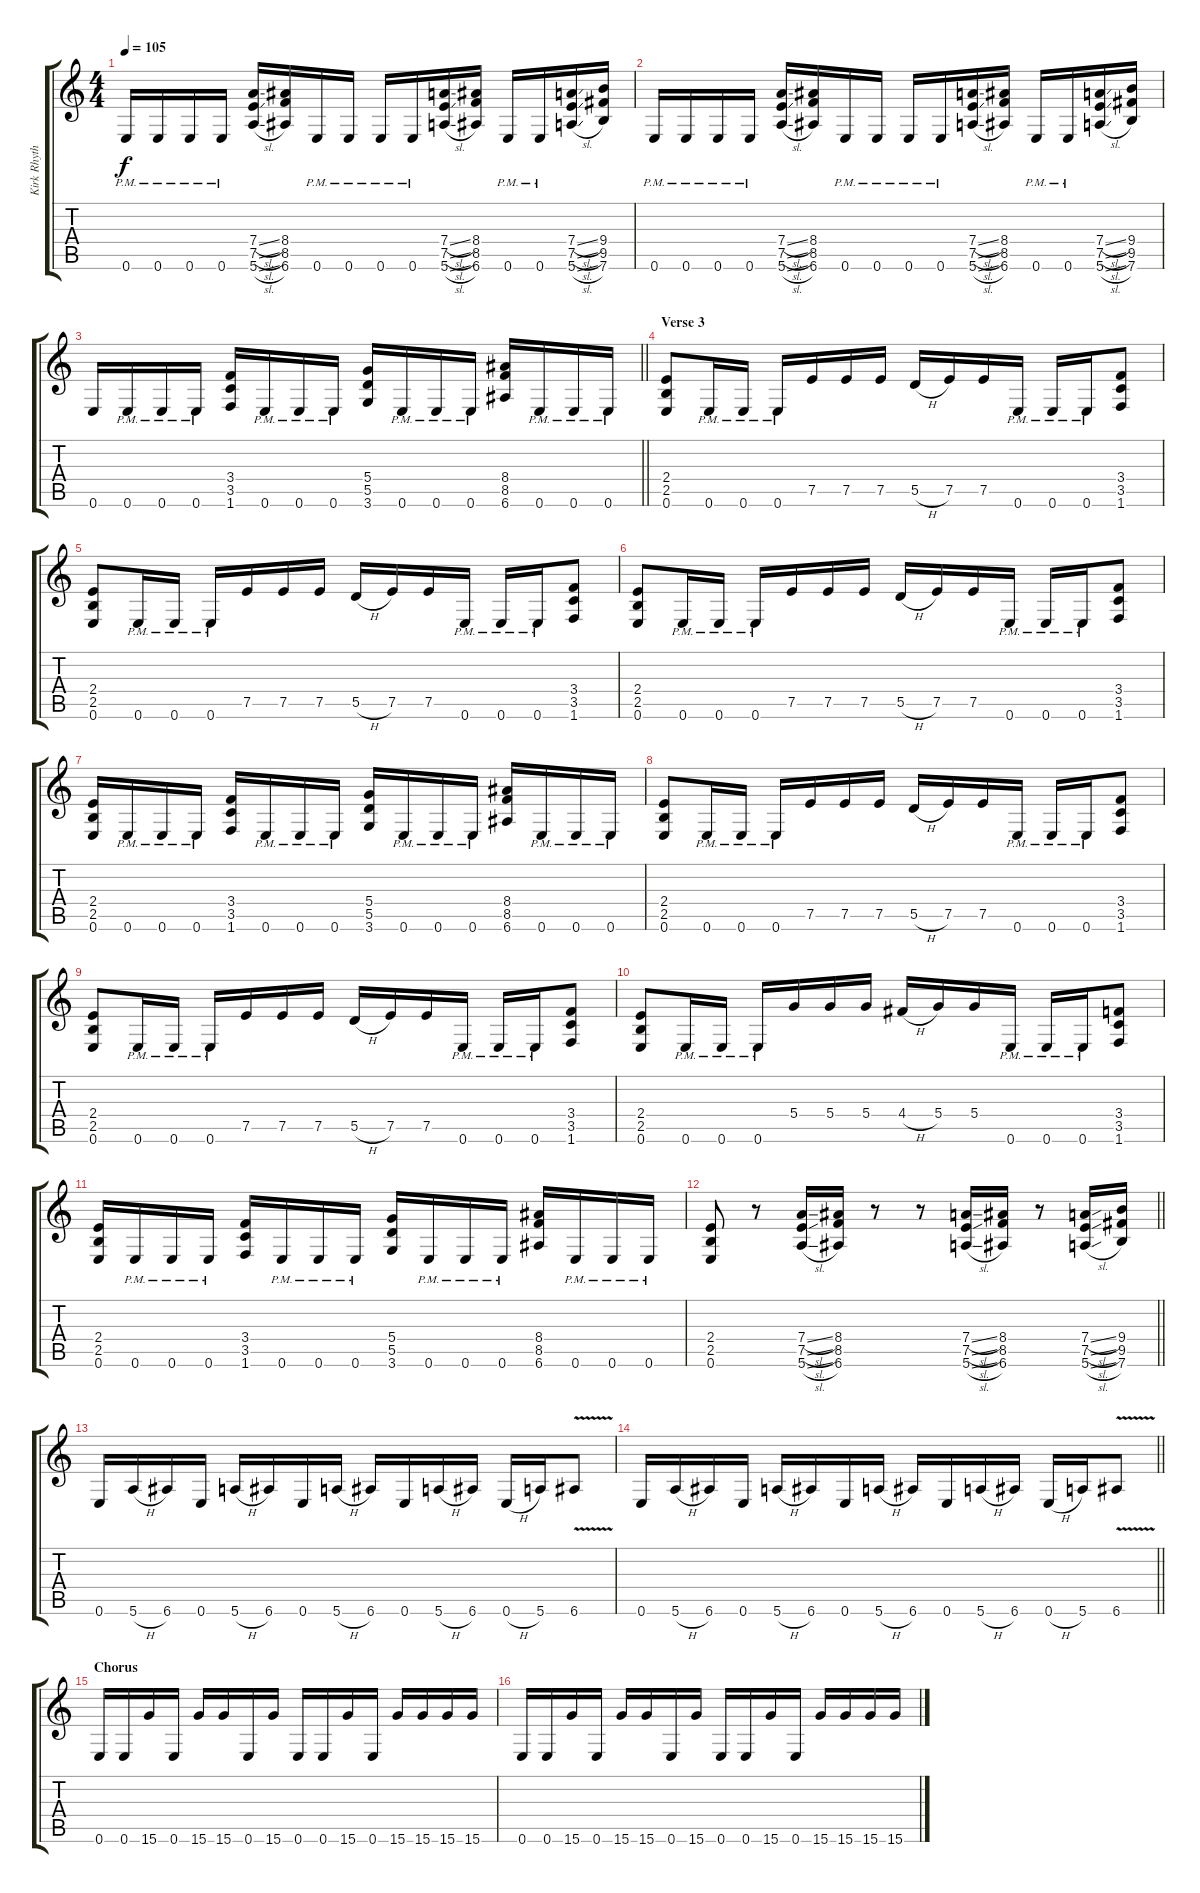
\track ("Kirk Rhythm" "Kirk Rhyth") {instrument distortionguitar}
\staff {score tabs}
\tuning (E4 B3 G3 D3 A2 E2) {hide}
\ts (4 4)
\tempo 105
\clef g2
\ks c
0.6{pm}.16{dy f} 0.6{pm}.16 0.6{pm}.16 0.6{pm}.16 (7.4{sl} 7.5{sl} 5.6{sl}).16 (8.4 8.5 6.6).16 0.6{pm}.16 0.6{pm}.16 0.6{pm}.16 0.6{pm}.16 (7.4{sl} 7.5{sl} 5.6{sl}).16 (8.4 8.5 6.6).16 0.6{pm}.16 0.6{pm}.16 (7.4{sl} 7.5{sl} 5.6{sl}).16 (9.4 9.5 7.6).16 |
0.6{pm}.16 0.6{pm}.16 0.6{pm}.16 0.6{pm}.16 (7.4{sl} 7.5{sl} 5.6{sl}).16 (8.4 8.5 6.6).16 0.6{pm}.16 0.6{pm}.16 0.6{pm}.16 0.6{pm}.16 (7.4{sl} 7.5{sl} 5.6{sl}).16 (8.4 8.5 6.6).16 0.6{pm}.16 0.6{pm}.16 (7.4{sl} 7.5{sl} 5.6{sl}).16 (9.4 9.5 7.6).16 |
\barLineRight lightlight
0.6.16 0.6{pm}.16 0.6{pm}.16 0.6{pm}.16 (3.4 3.5 1.6).16 0.6{pm}.16 0.6{pm}.16 0.6{pm}.16 (5.4 5.5 3.6).16 0.6{pm}.16 0.6{pm}.16 0.6{pm}.16 (8.4 8.5 6.6).16 0.6{pm}.16 0.6{pm}.16 0.6{pm}.16 |
\section ("" "Verse 3")
(2.4 2.5 0.6).8 0.6{pm}.16 0.6{pm}.16 0.6{pm}.16 7.5.16 7.5.16 7.5.16 5.5{h}.16 7.5.16 7.5.16 0.6{pm}.16 0.6{pm}.16 0.6{pm}.16 (3.4 3.5 1.6).8 |
(2.4 2.5 0.6).8 0.6{pm}.16 0.6{pm}.16 0.6{pm}.16 7.5.16 7.5.16 7.5.16 5.5{h}.16 7.5.16 7.5.16 0.6{pm}.16 0.6{pm}.16 0.6{pm}.16 (3.4 3.5 1.6).8 |
(2.4 2.5 0.6).8 0.6{pm}.16 0.6{pm}.16 0.6{pm}.16 7.5.16 7.5.16 7.5.16 5.5{h}.16 7.5.16 7.5.16 0.6{pm}.16 0.6{pm}.16 0.6{pm}.16 (3.4 3.5 1.6).8 |
(2.4 2.5 0.6).16 0.6{pm}.16 0.6{pm}.16 0.6{pm}.16 (3.4 3.5 1.6).16 0.6{pm}.16 0.6{pm}.16 0.6{pm}.16 (5.4 5.5 3.6).16 0.6{pm}.16 0.6{pm}.16 0.6{pm}.16 (8.4 8.5 6.6).16 0.6{pm}.16 0.6{pm}.16 0.6{pm}.16 |
(2.4 2.5 0.6).8 0.6{pm}.16 0.6{pm}.16 0.6{pm}.16 7.5.16 7.5.16 7.5.16 5.5{h}.16 7.5.16 7.5.16 0.6{pm}.16 0.6{pm}.16 0.6{pm}.16 (3.4 3.5 1.6).8 |
(2.4 2.5 0.6).8 0.6{pm}.16 0.6{pm}.16 0.6{pm}.16 7.5.16 7.5.16 7.5.16 5.5{h}.16 7.5.16 7.5.16 0.6{pm}.16 0.6{pm}.16 0.6{pm}.16 (3.4 3.5 1.6).8 |
(2.4 2.5 0.6).8 0.6{pm}.16 0.6{pm}.16 0.6{pm}.16 5.4.16 5.4.16 5.4.16 4.4{h}.16 5.4.16 5.4.16 0.6{pm}.16 0.6{pm}.16 0.6{pm}.16 (3.4 3.5 1.6).8 |
(2.4 2.5 0.6).16 0.6{pm}.16 0.6{pm}.16 0.6{pm}.16 (3.4 3.5 1.6).16 0.6{pm}.16 0.6{pm}.16 0.6{pm}.16 (5.4 5.5 3.6).16 0.6{pm}.16 0.6{pm}.16 0.6{pm}.16 (8.4 8.5 6.6).16 0.6{pm}.16 0.6{pm}.16 0.6{pm}.16 |
\barLineRight lightlight
(2.4 2.5 0.6).8 r.8 (7.4{sl} 7.5{sl} 5.6{sl}).16 (8.4 8.5 6.6).16 r.8 r.8 (7.4{sl} 7.5{sl} 5.6{sl}).16 (8.4 8.5 6.6).16 r.8 (7.4{sl} 7.5{sl} 5.6{sl}).16 (9.4 9.5 7.6).16 |
0.6.16 5.6{h}.16 6.6.16 0.6.16 5.6{h}.16 6.6.16 0.6.16 5.6{h}.16 6.6.16 0.6.16 5.6{h}.16 6.6.16 0.6{h}.16 5.6.16 6.6{v}.8 |
\barLineRight lightlight
0.6.16 5.6{h}.16 6.6.16 0.6.16 5.6{h}.16 6.6.16 0.6.16 5.6{h}.16 6.6.16 0.6.16 5.6{h}.16 6.6.16 0.6{h}.16 5.6.16 6.6{v}.8 |
\section ("" "Chorus")
0.6.16 0.6.16 15.6.16 0.6.16 15.6.16 15.6.16 0.6.16 15.6.16 0.6.16 0.6.16 15.6.16 0.6.16 15.6.16 15.6.16 15.6.16 15.6.16 |
0.6.16 0.6.16 15.6.16 0.6.16 15.6.16 15.6.16 0.6.16 15.6.16 0.6.16 0.6.16 15.6.16 0.6.16 15.6.16 15.6.16 15.6.16 15.6.16
